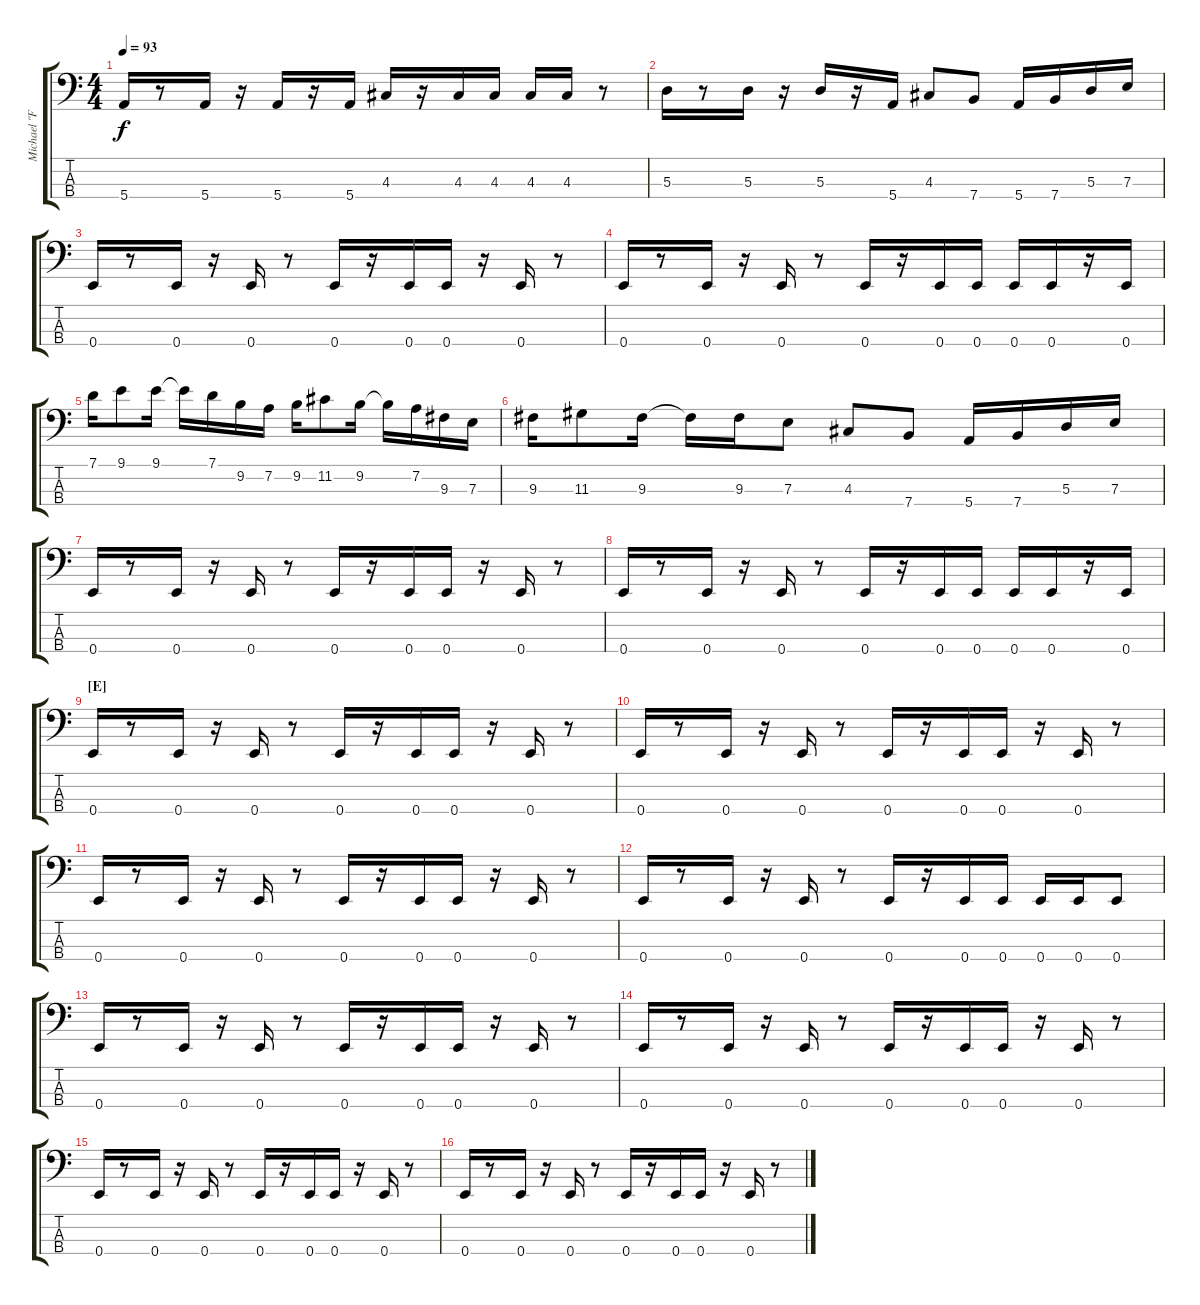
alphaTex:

\track ("Michael \"Flea\" Balzary - Slap Bass" "Michael \"F") {instrument slapbass1}
\staff {score tabs}
\tuning (G2 D2 A1 E1) {hide}
\ts (4 4)
\tempo 93
\clef f4
\ks c
5.4.16{dy f} r.8 5.4.16 r.16 5.4.16 r.16 5.4.16 4.3.16 r.16 4.3.16 4.3.16 4.3.16 4.3.16 r.8 |
5.3.16 r.8 5.3.16 r.16 5.3.16 r.16 5.4.16 4.3.8 7.4.8 5.4.16 7.4.16 5.3.16 7.3.16 |
0.4.16 r.8 0.4.16 r.16 0.4.16 r.8 0.4.16 r.16 0.4.16 0.4.16 r.16 0.4.16 r.8 |
0.4.16 r.8 0.4.16 r.16 0.4.16 r.8 0.4.16 r.16 0.4.16 0.4.16 0.4.16 0.4.16 r.16 0.4.16 |
7.1.16 9.1.8 9.1.16 9.1{t}.16 7.1.16 9.2.16 7.2.16 9.2.16 11.2.8 9.2.16 9.2{t}.16 7.2.16 9.3.16 7.3.16 |
9.3.16 11.3.8 9.3.16 9.3{t}.16 9.3.16 7.3.8 4.3.8 7.4.8 5.4.16 7.4.16 5.3.16 7.3.16 |
0.4.16 r.8 0.4.16 r.16 0.4.16 r.8 0.4.16 r.16 0.4.16 0.4.16 r.16 0.4.16 r.8 |
0.4.16 r.8 0.4.16 r.16 0.4.16 r.8 0.4.16 r.16 0.4.16 0.4.16 0.4.16 0.4.16 r.16 0.4.16 |
\section ("" "[E]")
0.4.16 r.8 0.4.16 r.16 0.4.16 r.8 0.4.16 r.16 0.4.16 0.4.16 r.16 0.4.16 r.8 |
0.4.16 r.8 0.4.16 r.16 0.4.16 r.8 0.4.16 r.16 0.4.16 0.4.16 r.16 0.4.16 r.8 |
0.4.16 r.8 0.4.16 r.16 0.4.16 r.8 0.4.16 r.16 0.4.16 0.4.16 r.16 0.4.16 r.8 |
0.4.16 r.8 0.4.16 r.16 0.4.16 r.8 0.4.16 r.16 0.4.16 0.4.16 0.4.16 0.4.16 0.4.8 |
0.4.16 r.8 0.4.16 r.16 0.4.16 r.8 0.4.16 r.16 0.4.16 0.4.16 r.16 0.4.16 r.8 |
0.4.16 r.8 0.4.16 r.16 0.4.16 r.8 0.4.16 r.16 0.4.16 0.4.16 r.16 0.4.16 r.8 |
0.4.16 r.8 0.4.16 r.16 0.4.16 r.8 0.4.16 r.16 0.4.16 0.4.16 r.16 0.4.16 r.8 |
0.4.16 r.8 0.4.16 r.16 0.4.16 r.8 0.4.16 r.16 0.4.16 0.4.16 r.16 0.4.16 r.8
